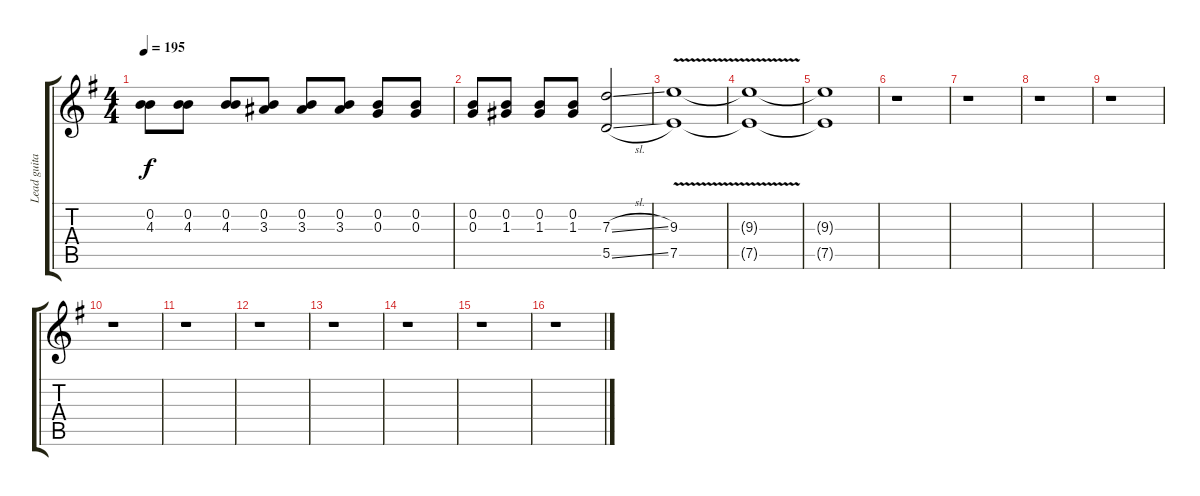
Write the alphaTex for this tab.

\track ("Lead guitar 1" "Lead guita") {instrument distortionguitar}
\staff {score tabs}
\tuning (E4 B3 G3 D3 A2 E2) {hide}
\ts (4 4)
\tempo 195
\clef g2
\ks eminor
(0.2 4.3).8{dy f} (0.2 4.3).8 (0.2 4.3).8 (0.2 3.3).8 (0.2 3.3).8 (0.2 3.3).8 (0.2 0.3).8 (0.2 0.3).8 |
(0.2 0.3).8 (0.2 1.3).8 (0.2 1.3).8 (0.2 1.3).8 (7.3{sl} 5.5{sl}).2 |
(9.3{v} 7.5{v}).1 |
(9.3{t} 7.5{t}).1 |
(9.3{t} 7.5{t}).1 |
r.1 |
r.1 |
r.1 |
r.1 |
r.1 |
r.1 |
r.1 |
r.1 |
r.1 |
r.1 |
r.1
